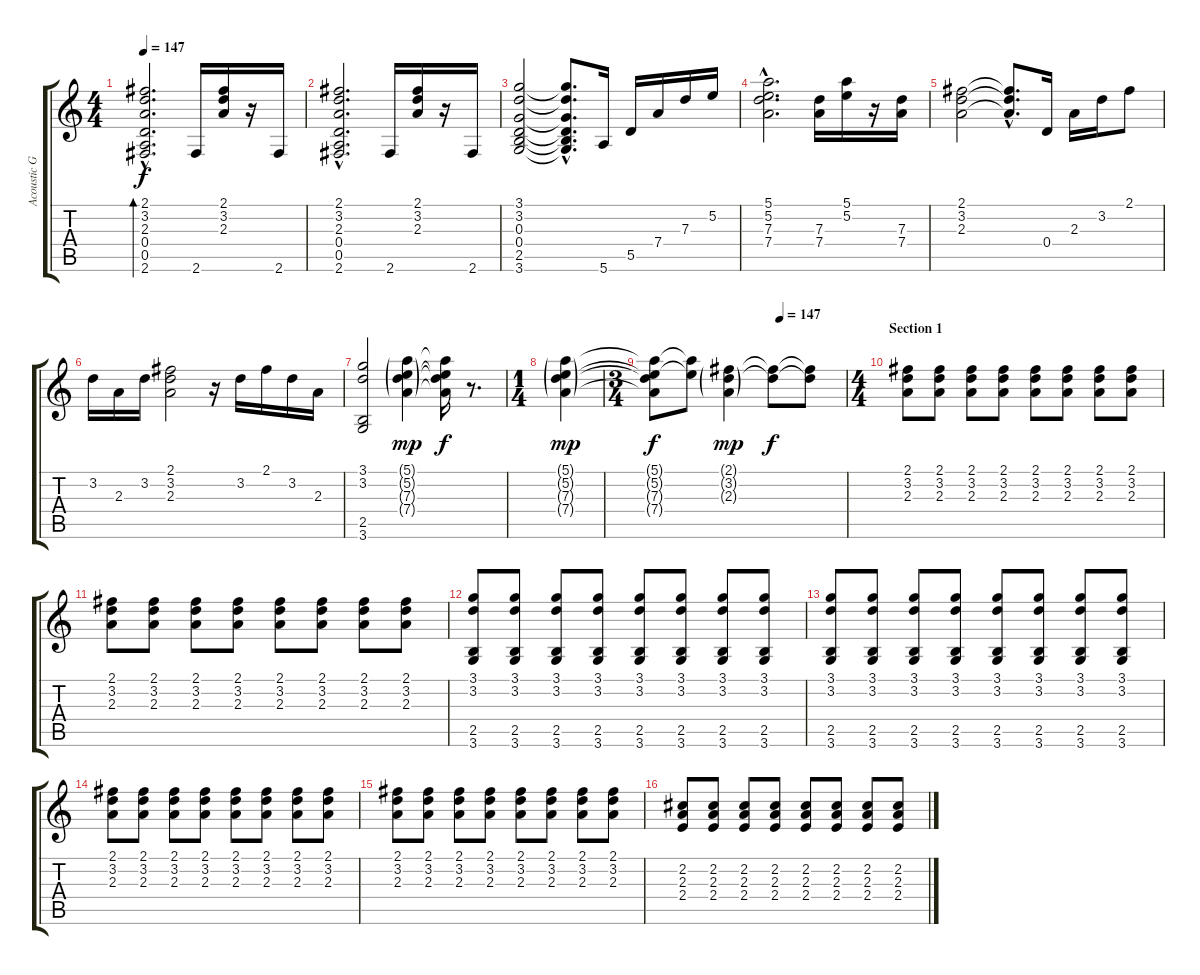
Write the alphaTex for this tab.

\track ("Acoustic Guitar" "Acoustic G") {instrument acousticguitarnylon}
\staff {score tabs}
\tuning (E4 B3 G3 D3 A2 E2) {hide}
\ts (4 4)
\tempo 147
\tempo 73
\tempo 147
\clef g2
\ks c
(2.1{hac} 3.2{hac} 2.3{hac} 0.4{hac} 0.5{hac} 2.6{hac}).2{d bd 120 dy f instrument acousticguitarnylon} 2.6.16 (2.1 3.2 2.3).16 r.16 2.6.16 |
(2.1{hac} 3.2{hac} 2.3{hac} 0.4{hac} 0.5{hac} 2.6{hac}).2{d} 2.6.16 (2.1 3.2 2.3).16 r.16 2.6.16 |
(3.1 3.2 0.3 0.4 2.5 3.6).2 (3.1{hac t} 3.2{hac t} 0.3{hac t} 0.4{hac t} 2.5{hac t} 3.6{hac t}).8{d} 5.6.16 5.5.16 7.4.16 7.3.16 5.2.16 |
(5.1{hac} 5.2{hac} 7.3{hac} 7.4{hac}).2{d} (7.3 7.4).16 (5.1 5.2).16 r.16 (7.3 7.4).16 |
(2.1 3.2 2.3).2 (2.1{hac t} 3.2{hac t} 2.3{hac t}).8{d} 0.4.16 2.3.16 3.2.16 2.1.8 |
3.2.16 2.3.16 3.2.16 (2.1 3.2 2.3).2 r.16 3.2.16 2.1.16 3.2.16 2.3.16 |
(3.1 3.2 2.5 3.6).2 (5.1{g} 5.2{g} 7.3{g} 7.4{g}).4{dy mp} (5.1{t} 5.2{t} 7.3{t} 7.4{t}).16{dy f} r.8{d} |
\ts (1 4)
(5.1{g} 5.2{g} 7.3{g} 7.4{g}).4{dy mp} |
\ts (3 4)
\tempo (147 0.6666666666666666)
(5.1{t} 5.2{t} 7.3{t} 7.4{t}).8{dy f} (5.1{t} 5.2{t}).8 (2.1{g} 3.2{g} 2.3{g}).4{dy mp} (2.1{t} 3.2{t}).8{dy f} (2.1{t} 3.2{t}).8 |
\ts (4 4)
\section ("" "Section 1")
(2.1 3.2 2.3).8 (2.1 3.2 2.3).8 (2.1 3.2 2.3).8 (2.1 3.2 2.3).8 (2.1 3.2 2.3).8 (2.1 3.2 2.3).8 (2.1 3.2 2.3).8 (2.1 3.2 2.3).8 |
(2.1 3.2 2.3).8 (2.1 3.2 2.3).8 (2.1 3.2 2.3).8 (2.1 3.2 2.3).8 (2.1 3.2 2.3).8 (2.1 3.2 2.3).8 (2.1 3.2 2.3).8 (2.1 3.2 2.3).8 |
(3.1 3.2 2.5 3.6).8 (3.1 3.2 2.5 3.6).8 (3.1 3.2 2.5 3.6).8 (3.1 3.2 2.5 3.6).8 (3.1 3.2 2.5 3.6).8 (3.1 3.2 2.5 3.6).8 (3.1 3.2 2.5 3.6).8 (3.1 3.2 2.5 3.6).8 |
(3.1 3.2 2.5 3.6).8 (3.1 3.2 2.5 3.6).8 (3.1 3.2 2.5 3.6).8 (3.1 3.2 2.5 3.6).8 (3.1 3.2 2.5 3.6).8 (3.1 3.2 2.5 3.6).8 (3.1 3.2 2.5 3.6).8 (3.1 3.2 2.5 3.6).8 |
(2.1 3.2 2.3).8 (2.1 3.2 2.3).8 (2.1 3.2 2.3).8 (2.1 3.2 2.3).8 (2.1 3.2 2.3).8 (2.1 3.2 2.3).8 (2.1 3.2 2.3).8 (2.1 3.2 2.3).8 |
(2.1 3.2 2.3).8 (2.1 3.2 2.3).8 (2.1 3.2 2.3).8 (2.1 3.2 2.3).8 (2.1 3.2 2.3).8 (2.1 3.2 2.3).8 (2.1 3.2 2.3).8 (2.1 3.2 2.3).8 |
(2.2 2.3 2.4).8 (2.2 2.3 2.4).8 (2.2 2.3 2.4).8 (2.2 2.3 2.4).8 (2.2 2.3 2.4).8 (2.2 2.3 2.4).8 (2.2 2.3 2.4).8 (2.2 2.3 2.4).8
